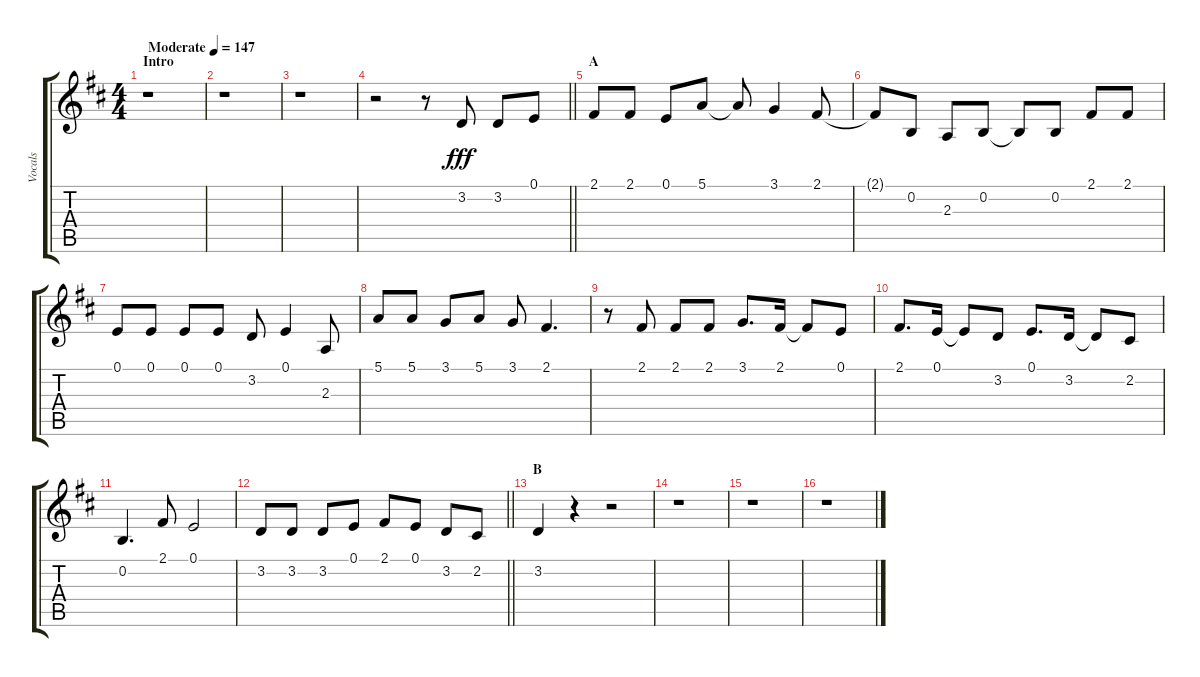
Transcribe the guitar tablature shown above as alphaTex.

\track ("Vocals" "Vocals") {instrument voiceoohs}
\staff {score tabs}
\tuning (E4 B3 G3 D3 A2 E2) {hide}
\ts (4 4)
\section ("" "Intro")
\tempo (147 "Moderate")
\clef g2
\ks d
r.1{dy fff instrument voiceoohs} |
r.1 |
r.1 |
\barLineRight lightlight
r.2 r.8 3.2.8 3.2.8 0.1.8 |
\section ("" "A")
2.1.8 2.1.8 0.1.8 5.1.8 5.1{t}.8 3.1.4 2.1.8 |
2.1{t}.8 0.2.8 2.3.8 0.2.8 0.2{t}.8 0.2.8 2.1.8 2.1.8 |
0.1.8 0.1.8 0.1.8 0.1.8 3.2.8 0.1.4 2.3.8 |
5.1.8 5.1.8 3.1.8 5.1.8 3.1.8 2.1.4{d} |
r.8 2.1.8 2.1.8 2.1.8 3.1.8{d} 2.1.16 2.1{t}.8 0.1.8 |
2.1.8{d} 0.1.16 0.1{t}.8 3.2.8 0.1.8{d} 3.2.16 3.2{t}.8 2.2.8 |
0.2.4{d} 2.1.8 0.1.2 |
\barLineRight lightlight
3.2.8 3.2.8 3.2.8 0.1.8 2.1.8 0.1.8 3.2.8 2.2.8 |
\section ("" "B")
3.2.4 r.4 r.2 |
r.1 |
r.1 |
r.1
